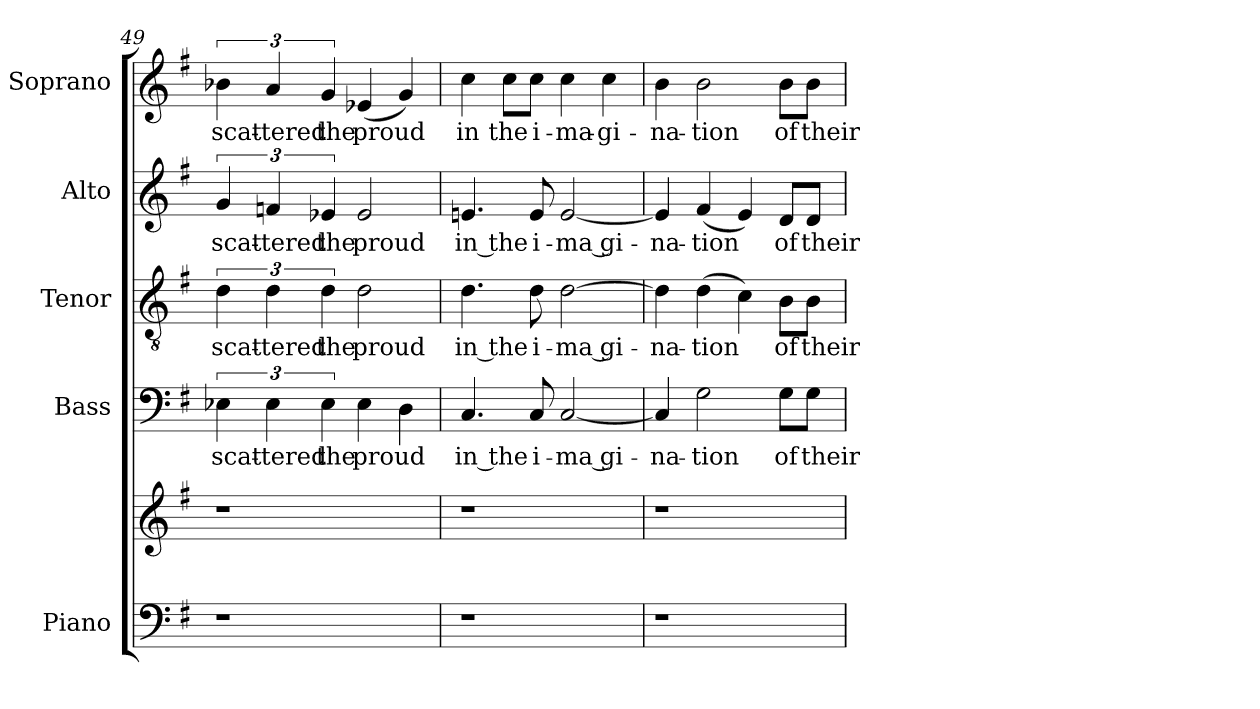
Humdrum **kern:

**kern	**kern	**kern	**text	**kern	**text	**kern	**text	**kern	**text
*part5	*part5	*part4	*part4	*part3	*part3	*part2	*part2	*part1	*part1
*staff6	*staff5	*staff4	*staff4	*staff3	*staff3	*staff2	*staff2	*staff1	*staff1
*I"Piano	*	*I"Bass	*	*I"Tenor	*	*I"Alto	*	*I"Soprano	*
*	*	*I'B.	*	*I'T.	*	*I'A.	*	*I'S.	*
!!LO:PB:g=z
*clefF4	*clefG2	*clefF4	*	*clefGv2	*	*clefG2	*	*clefG2	*
*k[f#]	*k[f#]	*k[f#]	*	*k[f#]	*	*k[f#]	*	*k[f#]	*
*G:	*G:	*G:	*	*G:	*	*G:	*	*G:	*
=49	=49	=49	=49	=49	=49	=49	=49	=49	=49
!	!	!	!LO:LY:b:cj	!	!LO:LY:b:cj	!	!LO:LY:b:cj	!	!LO:LY:b:cj
1r	1r	6E-X\	scat-	6d\	scat-	6g/	scat-	6b-X\	scat-
!	!	!	!LO:LY:b:cj	!	!LO:LY:b:cj	!	!LO:LY:b:cj	!	!LO:LY:b:cj
.	.	6E-\	-tered	6d\	-tered	6fn/	-tered	6a/	-tered
!	!	!	!LO:LY:b:cj	!	!LO:LY:b:cj	!	!LO:LY:b:cj	!	!LO:LY:b:cj
.	.	6E-\	the	6d\	the	6e-X/	the	6g/	the
!	!	!	!LO:LY:b	!	!LO:LY:b	!	!LO:LY:b	!	!LO:LY:b
.	.	4E-\	proud	2d\	proud	2e-/	proud	(<4e-X/	proud
.	.	4D\	.	.	.	.	.	4g/)	.
=50	=50	=50	=50	=50	=50	=50	=50	=50	=50
!	!	!	!LO:LY:b:cj	!	!LO:LY:b:cj	!	!LO:LY:b:cj	!	!LO:LY:b:cj
1r	1r	4.C/	in the	4.d\	in the	4.en/	in the	4cc\	in
!	!	!	!	!	!	!	!	!	!LO:LY:b:cj
.	.	.	.	.	.	.	.	8cc\L	the
!	!	!	!LO:LY:b:cj	!	!LO:LY:b:cj	!	!LO:LY:b:cj	!	!LO:LY:b:cj
.	.	8C/	i-	8d\	i-	8e/	i-	8cc\J	i-
!	!	!	!LO:LY:b:cj	!	!LO:LY:b:cj	!	!LO:LY:b:cj	!	!LO:LY:b:cj
.	.	[<2C/	-ma gi-	[>2d\	-ma gi-	[<2e/	-ma gi-	4cc\	-ma-
!	!	!	!	!	!	!	!	!	!LO:LY:b:cj
.	.	.	.	.	.	.	.	4cc\	-gi-
=51	=51	=51	=51	=51	=51	=51	=51	=51	=51
!	!	!	!LO:LY:b:cj	!	!LO:LY:b:cj	!	!LO:LY:b:cj	!	!LO:LY:b:cj
1r	1r	4C/]	-na-	4d\]	-na-	4e/]	-na-	4b\	-na-
!	!	!	!LO:LY:b:cj	!	!LO:LY:b:cj	!	!LO:LY:b:cj	!	!LO:LY:b:cj
.	.	2G\	-tion	(>4d\	-tion	(<4f#/	-tion	2b\	-tion
.	.	.	.	4c\)	.	4e/)	.	.	.
!	!	!	!LO:LY:b:cj	!	!LO:LY:b:cj	!	!LO:LY:b:cj	!	!LO:LY:b:cj
.	.	8G\L	of	8B\L	of	8d/L	of	8b\L	of
!	!	!	!LO:LY:b:cj	!	!LO:LY:b:cj	!	!LO:LY:b:cj	!	!LO:LY:b:cj
.	.	8G\J	their	8B\J	their	8d/J	their	8b\J	their
=	=	=	=	=	=	=	=	=	=
*-	*-	*-	*-	*-	*-	*-	*-	*-	*-
